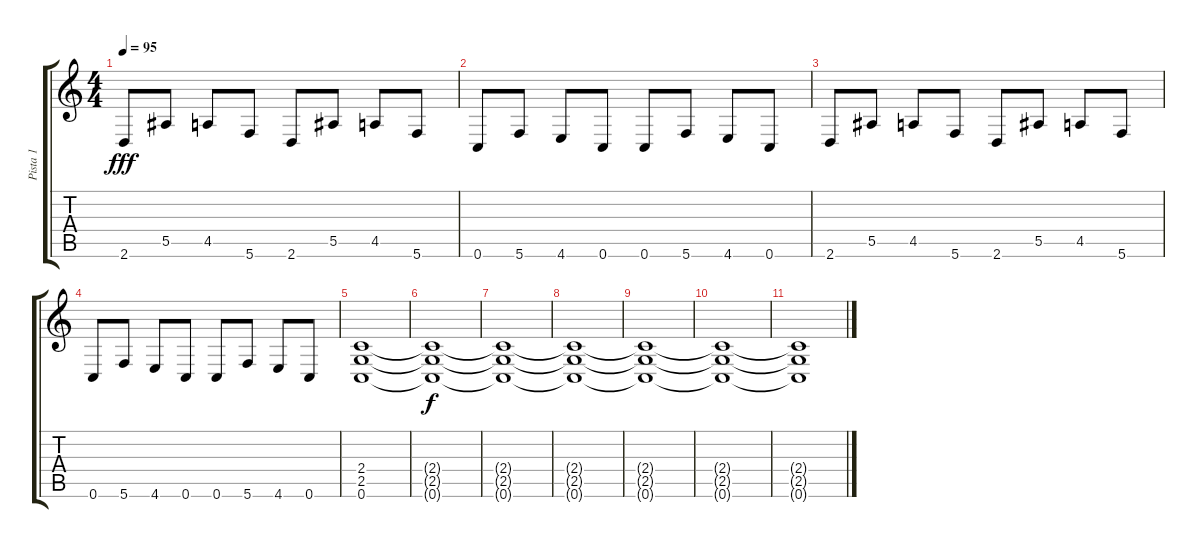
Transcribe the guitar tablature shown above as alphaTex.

\track ("Pista 1" "Pista 1") {instrument distortionguitar}
\staff {score tabs}
\tuning (C4 G3 Eb3 Bb2 F2 C2) {hide}
\ts (4 4)
\tempo 95
\clef g2
\ks c
2.6.8{dy fff} 5.5.8 4.5.8 5.6.8 2.6.8 5.5.8 4.5.8 5.6.8 |
0.6.8 5.6.8 4.6.8 0.6.8 0.6.8 5.6.8 4.6.8 0.6.8 |
2.6.8 5.5.8 4.5.8 5.6.8 2.6.8 5.5.8 4.5.8 5.6.8 |
0.6.8 5.6.8 4.6.8 0.6.8 0.6.8 5.6.8 4.6.8 0.6.8 |
(2.4 2.5 0.6).1 |
(2.4{t} 2.5{t} 0.6{t}).1{dy f} |
(2.4{t} 2.5{t} 0.6{t}).1 |
(2.4{t} 2.5{t} 0.6{t}).1 |
(2.4{t} 2.5{t} 0.6{t}).1 |
(2.4{t} 2.5{t} 0.6{t}).1 |
(2.4{t} 2.5{t} 0.6{t}).1
